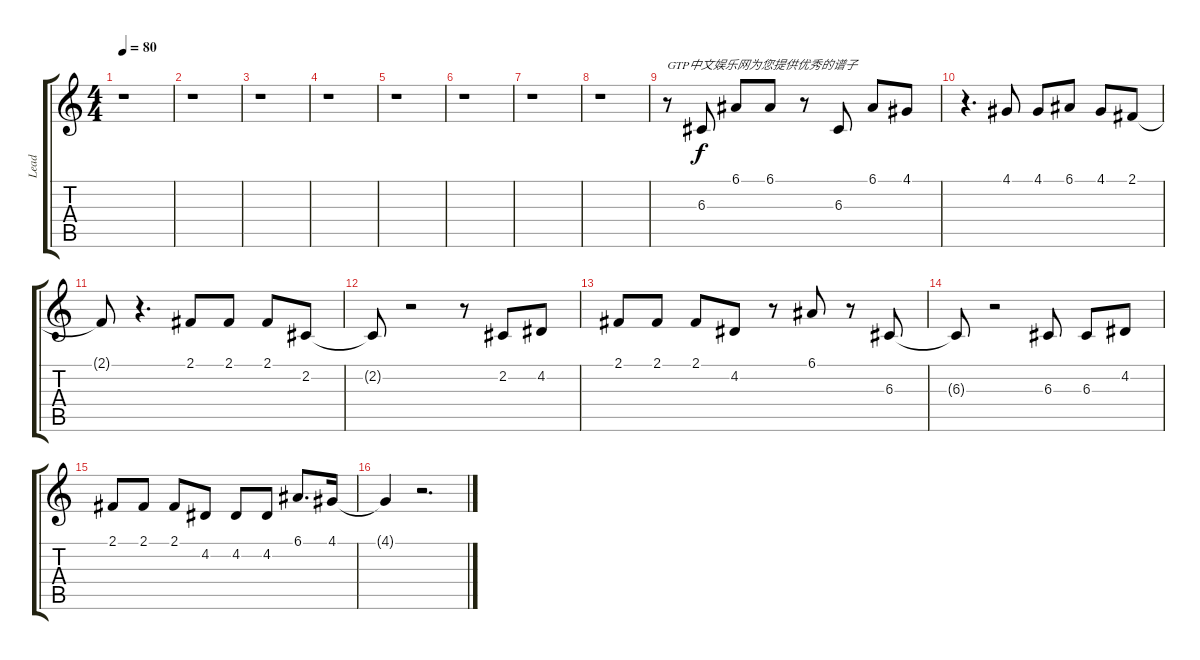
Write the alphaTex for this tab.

\track ("Lead" "Lead") {instrument piccolo}
\staff {score tabs}
\tuning (E4 B3 G3 D3 A2 E2) {hide}
\ts (4 4)
\tempo 80
\clef g2
\ks c
r.1{dy f instrument piccolo} |
r.1 |
r.1 |
r.1 |
r.1 |
r.1 |
r.1 |
r.1 |
r.8{txt "GTP中文娱乐网为您提供优秀的谱子"} 6.3.8 6.1.8 6.1.8 r.8 6.3.8 6.1.8 4.1.8 |
r.4{d} 4.1.8 4.1.8 6.1.8 4.1.8 2.1.8 |
2.1{t}.8 r.4{d} 2.1.8 2.1.8 2.1.8 2.2.8 |
2.2{t}.8 r.2 r.8 2.2.8 4.2.8 |
2.1.8 2.1.8 2.1.8 4.2.8 r.8 6.1.8 r.8 6.3.8 |
6.3{t}.8 r.2 6.3.8 6.3.8 4.2.8 |
2.1.8 2.1.8 2.1.8 4.2.8 4.2.8 4.2.8 6.1.8{d} 4.1.16 |
4.1{t}.4 r.2{d}
